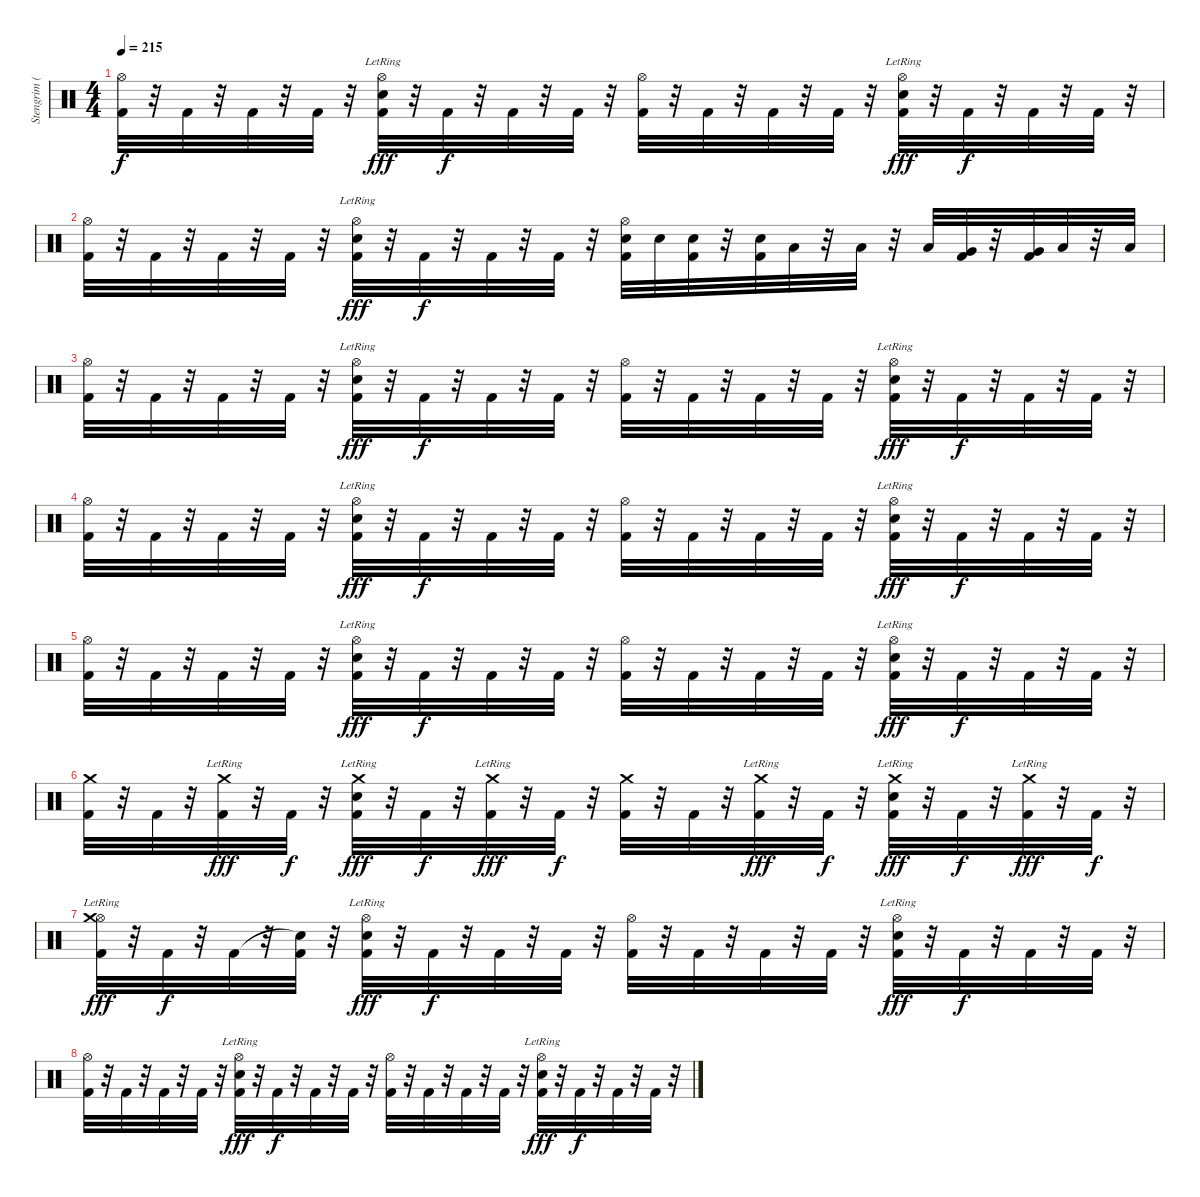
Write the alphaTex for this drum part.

\track ("Stengrim ( Batterie )" "Stengrim (") {instrument percussion}
\staff {score}
\articulation defaults
\ts (4 4)
\tempo 215
\clef neutral
\ks c
("Hi-Hat (open)" "Kick (hit) 2").32{dy f} r.32 "Kick (hit) 2".32 r.32 "Kick (hit) 2".32 r.32 "Kick (hit) 2".32 r.32 ("Hi-Hat (open)" "Electric Snare (hit)"{lr} "Kick (hit) 2").32{dy fff} r.32 "Kick (hit) 2".32{dy f} r.32 "Kick (hit) 2".32 r.32 "Kick (hit) 2".32 r.32 ("Hi-Hat (open)" "Kick (hit) 2").32 r.32 "Kick (hit) 2".32 r.32 "Kick (hit) 2".32 r.32 "Kick (hit) 2".32 r.32 ("Hi-Hat (open)" "Electric Snare (hit)"{lr} "Kick (hit) 2").32{dy fff} r.32 "Kick (hit) 2".32{dy f} r.32 "Kick (hit) 2".32 r.32 "Kick (hit) 2".32 r.32 |
("Hi-Hat (open)" "Kick (hit) 2").32 r.32 "Kick (hit) 2".32 r.32 "Kick (hit) 2".32 r.32 "Kick (hit) 2".32 r.32 ("Hi-Hat (open)" "Electric Snare (hit)"{lr} "Kick (hit) 2").32{dy fff} r.32 "Kick (hit) 2".32{dy f} r.32 "Kick (hit) 2".32 r.32 "Kick (hit) 2".32 r.32 ("Hi-Hat (open)" "Electric Snare (hit)" "Kick (hit) 2").32 "Electric Snare (hit)".32 ("Electric Snare (hit)" "Kick (hit) 2").32 r.32 ("Electric Snare (hit)" "Kick (hit) 2").32 "Low Tom (hit)".32 r.32 "Low Tom (hit)".32 r.32 "Low Tom (hit)".32 ("Very Low Tom (hit)" "Kick (hit) 2").32 r.32 ("Very Low Tom (hit)" "Kick (hit) 2").32 "Low Floor Tom (hit)".32 r.32 "Low Floor Tom (hit)".32 |
("Hi-Hat (open)" "Kick (hit) 2").32 r.32 "Kick (hit) 2".32 r.32 "Kick (hit) 2".32 r.32 "Kick (hit) 2".32 r.32 ("Hi-Hat (open)" "Electric Snare (hit)"{lr} "Kick (hit) 2").32{dy fff} r.32 "Kick (hit) 2".32{dy f} r.32 "Kick (hit) 2".32 r.32 "Kick (hit) 2".32 r.32 ("Hi-Hat (open)" "Kick (hit) 2").32 r.32 "Kick (hit) 2".32 r.32 "Kick (hit) 2".32 r.32 "Kick (hit) 2".32 r.32 ("Hi-Hat (open)" "Electric Snare (hit)"{lr} "Kick (hit) 2").32{dy fff} r.32 "Kick (hit) 2".32{dy f} r.32 "Kick (hit) 2".32 r.32 "Kick (hit) 2".32 r.32 |
("Hi-Hat (open)" "Kick (hit) 2").32 r.32 "Kick (hit) 2".32 r.32 "Kick (hit) 2".32 r.32 "Kick (hit) 2".32 r.32 ("Hi-Hat (open)" "Electric Snare (hit)"{lr} "Kick (hit) 2").32{dy fff} r.32 "Kick (hit) 2".32{dy f} r.32 "Kick (hit) 2".32 r.32 "Kick (hit) 2".32 r.32 ("Hi-Hat (open)" "Kick (hit) 2").32 r.32 "Kick (hit) 2".32 r.32 "Kick (hit) 2".32 r.32 "Kick (hit) 2".32 r.32 ("Hi-Hat (open)" "Electric Snare (hit)"{lr} "Kick (hit) 2").32{dy fff} r.32 "Kick (hit) 2".32{dy f} r.32 "Kick (hit) 2".32 r.32 "Kick (hit) 2".32 r.32 |
("Hi-Hat (open)" "Kick (hit) 2").32 r.32 "Kick (hit) 2".32 r.32 "Kick (hit) 2".32 r.32 "Kick (hit) 2".32 r.32 ("Hi-Hat (open)" "Electric Snare (hit)"{lr} "Kick (hit) 2").32{dy fff} r.32 "Kick (hit) 2".32{dy f} r.32 "Kick (hit) 2".32 r.32 "Kick (hit) 2".32 r.32 ("Hi-Hat (open)" "Kick (hit) 2").32 r.32 "Kick (hit) 2".32 r.32 "Kick (hit) 2".32 r.32 "Kick (hit) 2".32 r.32 ("Hi-Hat (open)" "Electric Snare (hit)"{lr} "Kick (hit) 2").32{dy fff} r.32 "Kick (hit) 2".32{dy f} r.32 "Kick (hit) 2".32 r.32 "Kick (hit) 2".32 r.32 |
("Crash medium (hit)" "Kick (hit) 2").32 r.32 "Kick (hit) 2".32 r.32 ("Crash medium (hit)"{lr} "Kick (hit) 2").32{dy fff} r.32 "Kick (hit) 2".32{dy f} r.32 ("Crash medium (hit)" "Electric Snare (hit)"{lr} "Kick (hit) 2").32{dy fff} r.32 "Kick (hit) 2".32{dy f} r.32 ("Crash medium (hit)"{lr} "Kick (hit) 2").32{dy fff} r.32 "Kick (hit) 2".32{dy f} r.32 ("Crash medium (hit)" "Kick (hit) 2").32 r.32 "Kick (hit) 2".32 r.32 ("Crash medium (hit)"{lr} "Kick (hit) 2").32{dy fff} r.32 "Kick (hit) 2".32{dy f} r.32 ("Crash medium (hit)" "Electric Snare (hit)"{lr} "Kick (hit) 2").32{dy fff} r.32 "Kick (hit) 2".32{dy f} r.32 ("Crash medium (hit)"{lr} "Kick (hit) 2").32{dy fff} r.32 "Kick (hit) 2".32{dy f} r.32 |
("Hi-Hat (open)" "Crash medium (hit)"{lr} "Kick (hit) 2").32{dy fff} r.32 "Kick (hit) 2".32{dy f} r.32 "Kick (hit) 2".32 r.32 ("Snare (hit)"{t} "Kick (hit) 2").32 r.32 ("Hi-Hat (open)" "Electric Snare (hit)"{lr} "Kick (hit) 2").32{dy fff} r.32 "Kick (hit) 2".32{dy f} r.32 "Kick (hit) 2".32 r.32 "Kick (hit) 2".32 r.32 ("Hi-Hat (open)" "Kick (hit) 2").32 r.32 "Kick (hit) 2".32 r.32 "Kick (hit) 2".32 r.32 "Kick (hit) 2".32 r.32 ("Hi-Hat (open)" "Electric Snare (hit)"{lr} "Kick (hit) 2").32{dy fff} r.32 "Kick (hit) 2".32{dy f} r.32 "Kick (hit) 2".32 r.32 "Kick (hit) 2".32 r.32 |
("Hi-Hat (open)" "Kick (hit) 2").32 r.32 "Kick (hit) 2".32 r.32 "Kick (hit) 2".32 r.32 "Kick (hit) 2".32 r.32 ("Hi-Hat (open)" "Electric Snare (hit)"{lr} "Kick (hit) 2").32{dy fff} r.32 "Kick (hit) 2".32{dy f} r.32 "Kick (hit) 2".32 r.32 "Kick (hit) 2".32 r.32 ("Hi-Hat (open)" "Kick (hit) 2").32 r.32 "Kick (hit) 2".32 r.32 "Kick (hit) 2".32 r.32 "Kick (hit) 2".32 r.32 ("Hi-Hat (open)" "Electric Snare (hit)"{lr} "Kick (hit) 2").32{dy fff} r.32 "Kick (hit) 2".32{dy f} r.32 "Kick (hit) 2".32 r.32 "Kick (hit) 2".32 r.32
